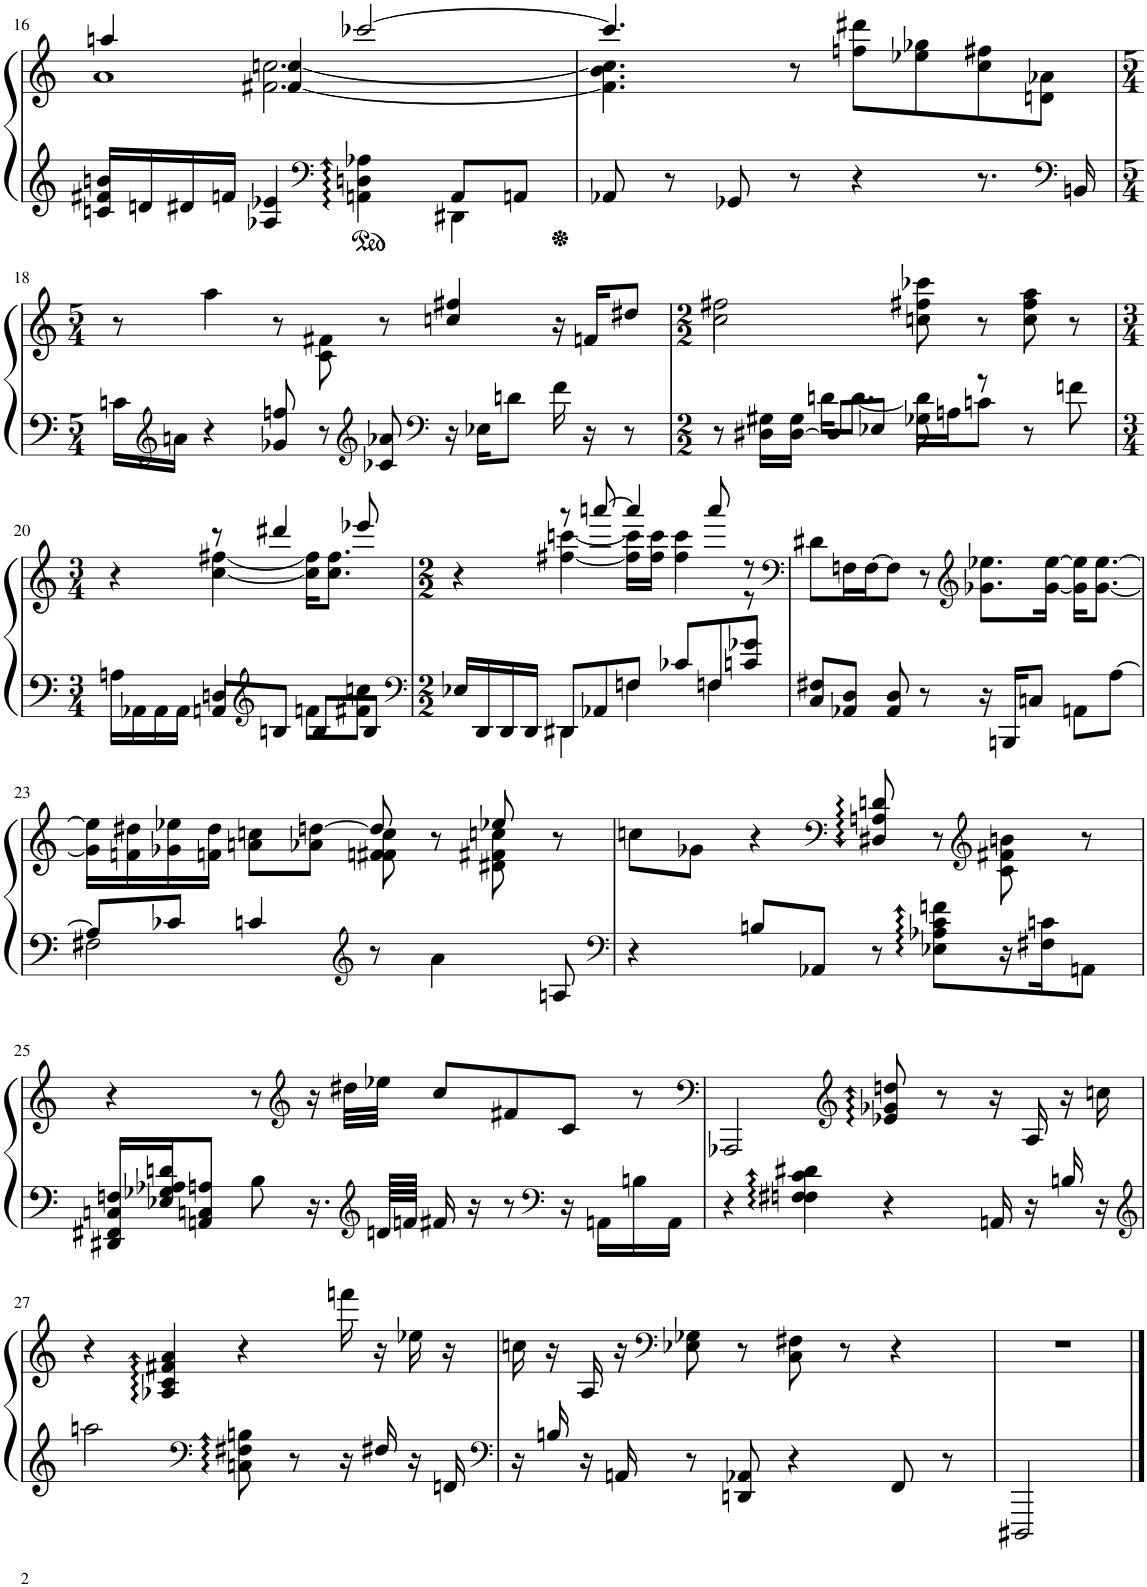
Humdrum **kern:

**kern	**kern
*part1	*part1
*staff2	*staff1
*I"Piano	*
*I'Pno.	*
!!LO:PB:g=z
*clefG2	*clefG2
*k[]	*k[]
*M2/2	*M2/2
=16	=16
*^	*^
*	*	*	*^
16cn/ 16f#X/ 16bn/LL	2.ryy	4aan/	4ryy	1a
16dn/	.	.	.	.
16d#X/	.	.	.	.
16fn/JJ	.	.	.	.
4A-X/ 4e-X/	.	4f#X/ 4ccn/	[2.f#\ [2.ccn\	.
*clefF4	*	*	*	*
4AAn\ 4Dn\ 4A-X\	.	[2ccc-X/	.	.
8AA/L	4DD#X\	.	.	.
8AAn/J	.	.	.	.
*v	*v	*	*	*
*	*	*v	*v
=17	=17	=17
8AA-X/	4.ccc-/]	4.f#\] 4.b\ 4.cc\]
8r	.	.
8GG-X/	.	.
8r	8r	2ryy
4r	8ffn\ 8ddd#X\L	.
.	8ee-X\ 8gg-X\	.
8.r	8cc\ 8ff#X\	.
.	8dn\ 8a-X\J	8ryy
*clefF4	*	*
16BBn/	.	.
*	*v	*v
!!LO:LB:g=z
=18	=18
*M5/4	*M5/4
16cn\LL	8r
*clefG2	*
16an\JJ	.
4r	4aa\
8g-X/ 8ffn/	8r
8r	8c\ 8f#X\
*clefG2	*
8c-X/ 8a-X/	8r
*clefF4	*
16r	4ccn/ 4ff#X/
16E-X\KL	.
8dn\J	.
16f\	16r
16r	16fn/KL
8r	8dd#X/J
=19	=19
*M2/2	*M2/2
*^	*^
8r	4ryy	2ff#X\	2cc\
16D#X\ 16G#X\LL	.	.	.
[16D#\ 16G#\JJ	.	.	.
8D#/L]	16dn\KL	.	.
.	[8.d\J	.	.
8E-X/J	.	.	.
8G-X\	16d\LL]	8ccn\ 8ff#X\ 8ccc-X\	2ryy
.	16An\J	.	.
8r	8cn\J	8r	.
8r	4ryy	8cc\ 8ff#\ 8aa\	.
8fn\	.	8r	.
!!LO:LB:g=z	!!
=20	=20	=20	=20
*M3/4	*	*M3/4	*
16An\LL	4ryy	4r	4ryy
16AA-X\	.	.	.
16AA-\	.	.	.
16AA-\JJ	.	.	.
8AAn/L	4Dn/	8r	[4cc\ [4ff#X\
*clefG2	*	*	*
8Bn/J	.	4ddd#X/	.
8B/L	8fn\L	.	16cc\] 16ff#\]KL
.	.	.	8.cc\ 8.ff#\J
8B/J	8f#X\ 8ccn\J	8eee-X/	.
=21	=21	=21	=21
*clefF4	*	*	*
*M2/2	*	*M2/2	*
16E-X/LL	4ryy	4r	4ryy
16DD/	.	.	.
16DD/	.	.	.
16DD/JJ	.	.	.
8DD#X/L	4DD#\	8r	[4ff#X\ [4cccn\
8AA-X/	.	[8aaan/	.
8Fn/J	4F\	4aaa/]	16ff#\] 16ccc\]LL
.	.	.	16ff#\ 16ccc\JJ
8c-X/L	.	.	4ff#\ 4ccc\
8Fn/	4F\	8aaa/	.
8cn/ 8g-X/J	.	8r	8r
*v	*v	*	*
*	*v	*v
=22	=22
*	*clefF4
8C/ 8F#X/L	8d#X\L
8AA-X/ 8D/J	16Fn\L
.	[16F\J
8AA-/ 8D/	8F\J]
8r	8r
*	*clefG2
16r	8.g-X\ 8.ee-X\L
16BBBn/KL	.
8Cn/J	.
.	[16g-\ [16ee-\Jk
8AAn\L	16g-\] 16ee-\]KL
.	[8.g-\ [8.ee-\J
[8A\J	.
!!LO:LB:g=z
=23	=23
*^	*^
8A/L]	2F#X\	16g-\] 16ee-\]LL	2ryy
.	.	16fn\ 16dd#X\	.
8c-X/J	.	16g-X\ 16ee-X\	.
.	.	16fn\ 16dd#\JJ	.
4cn/	.	8an\ 8ccn\L	.
.	.	8a-X\ [8ddn\J	.
*clefG2	*	*	*
8r	2ryy	8fn\ 8f#X\ 8cc\	8dd/]
4a\	.	8r	8ryy
.	.	8d#X\ 8f#X\ 8ccn\	8ee-X/
8An/	.	8r	8ryy
*v	*v	*	*
*	*v	*v
=24	=24
*clefF4	*
4r	8ccn\L
.	8g-X\J
8Bn/L	4r
8AA-X/J	.
*	*clefF4
8r	8D#X/ 8An/ 8dn/
8E-X\ 8A-X\ 8c\ 8fn\L	8r
*	*clefG2
16r	8c\ 8f#X\ 8bn\
16F#X\ 16cn\J	.
8AAn\J	8r
!!LO:LB:g=z
=25	=25
16DD#X/ 16FF#X/ 16Cn/ 16Fn/LL	4r
16E-X/ 16G-X/ 16A-X/ 16dn/J	.
8AAn/ 8Cn/ 8An/J	.
8B\	8r
*	*clefG2
16.r	16r
.	32dd#X\LLL
*clefG2	*
64dn/LLLL	32ee-X\JJJ
64fn/JJJJ	.
16f#X/	8cc/L
16r	.
8r	8f#X/
*clefF4	*
16r	8c/J
16AAn\LL	.
16Bn\	8r
16AA\JJ	.
=26	=26
*	*clefF4
4r	2AAA-X/
4Fn\ 4F#X\ 4c\ 4d#X\	.
*	*clefG2
4r	8e-X/ 8g-X/ 8ddn/
.	8r
16AAn/	16r
16r	16A/
16Bn/	16r
16r	16ccn\
!!LO:LB:g=z
=27	=27
*clefG2	*
2aan\	4r
.	4A-X/ 4c/ 4f#X/ 4a/
*clefF4	*
8Cn\ 8F#X\ 8Bn\	4r
8r	.
16r	16fffn\
16F#X/	16r
16r	16ee-X\
16FFn/	16r
=28	=28
*clefF4	*
16r	16ccn\
16Bn/	16r
16r	16A/
16AAn/	16r
*	*clefF4
8r	8E-X\ 8G-X\
8DDn/ 8AA-X/	8r
4r	8C\ 8F#X\
.	8r
8FF/	4r
8r	.
=29	=29
2DDD#X/	1r
2ryy	.
==	==
*-	*-
